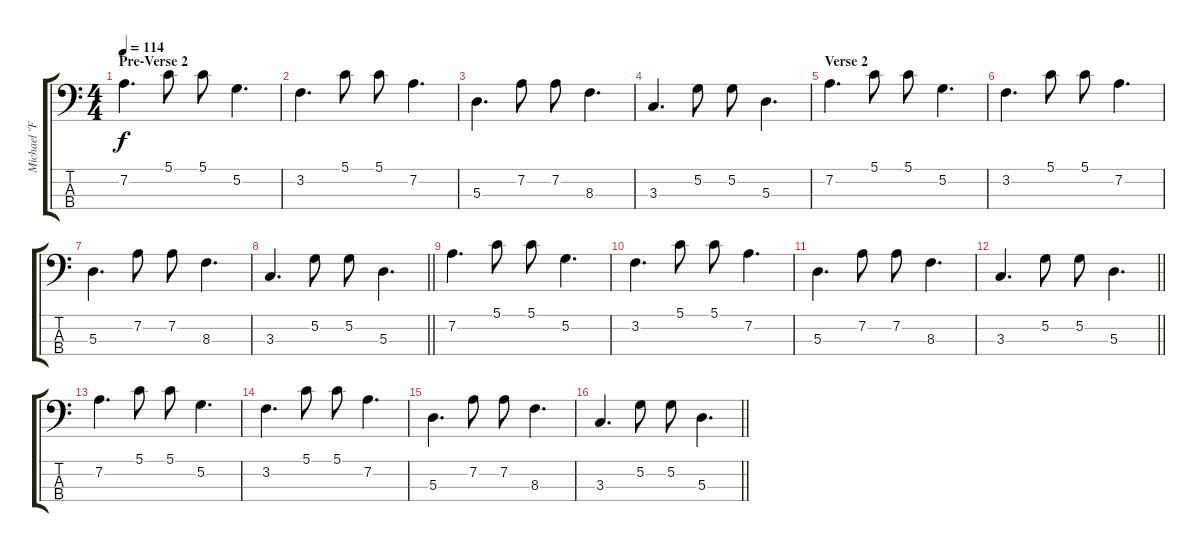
\track ("Michael \"Flea\" Balzary | Bass" "Michael \"F") {instrument electricbasspick}
\staff {score tabs}
\tuning (G2 D2 A1 E1) {hide}
\ts (4 4)
\section ("" "Pre-Verse 2")
\tempo 114
\clef f4
\ks c
7.2.4{d dy f} 5.1.8 5.1.8 5.2.4{d} |
3.2.4{d} 5.1.8 5.1.8 7.2.4{d} |
5.3.4{d} 7.2.8 7.2.8 8.3.4{d} |
3.3.4{d} 5.2.8 5.2.8 5.3.4{d} |
\section ("" "Verse 2")
7.2.4{d} 5.1.8 5.1.8 5.2.4{d} |
3.2.4{d} 5.1.8 5.1.8 7.2.4{d} |
5.3.4{d} 7.2.8 7.2.8 8.3.4{d} |
\barLineRight lightlight
3.3.4{d} 5.2.8 5.2.8 5.3.4{d} |
7.2.4{d} 5.1.8 5.1.8 5.2.4{d} |
3.2.4{d} 5.1.8 5.1.8 7.2.4{d} |
5.3.4{d} 7.2.8 7.2.8 8.3.4{d} |
\barLineRight lightlight
3.3.4{d} 5.2.8 5.2.8 5.3.4{d} |
7.2.4{d} 5.1.8 5.1.8 5.2.4{d} |
3.2.4{d} 5.1.8 5.1.8 7.2.4{d} |
5.3.4{d} 7.2.8 7.2.8 8.3.4{d} |
\barLineRight lightlight
3.3.4{d} 5.2.8 5.2.8 5.3.4{d}
